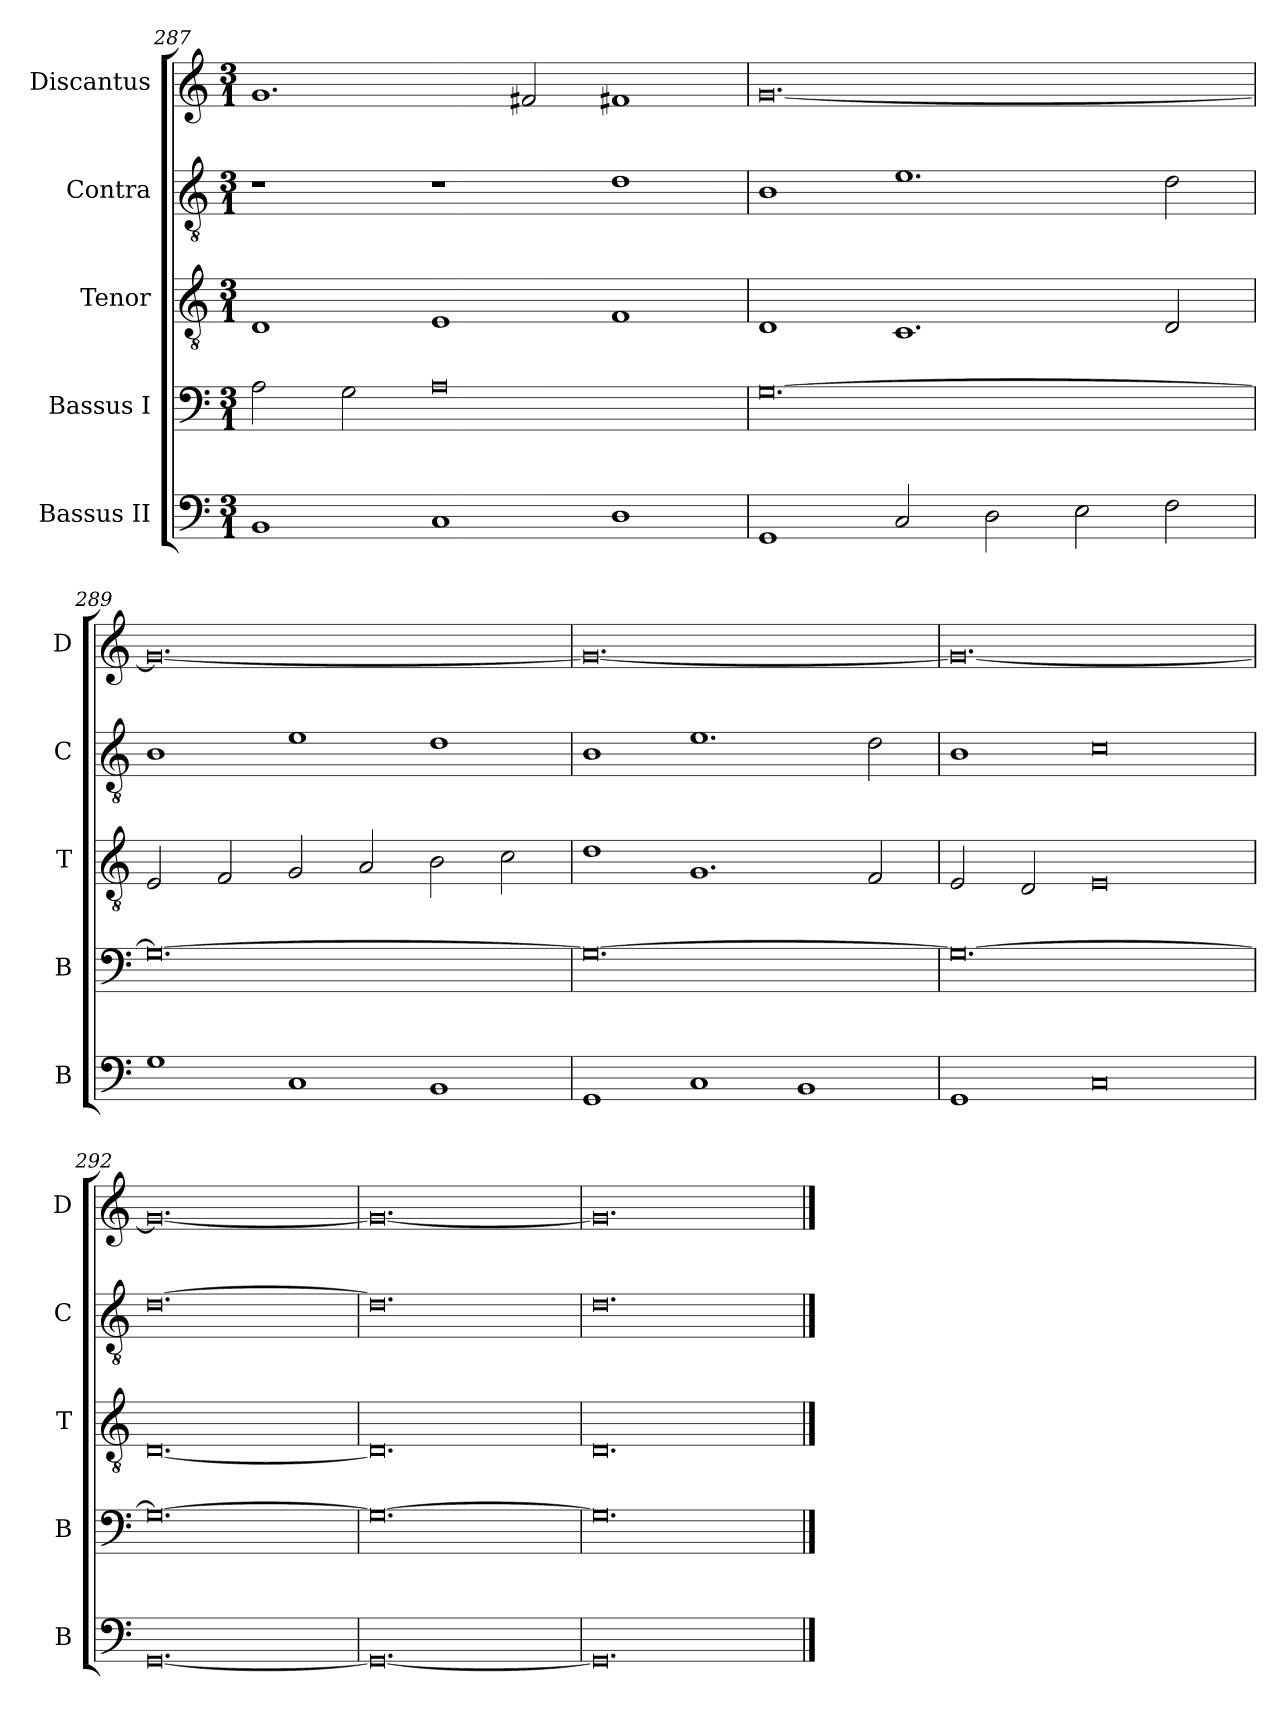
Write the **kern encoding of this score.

**kern	**kern	**kern	**kern	**kern
*part5	*part4	*part3	*part2	*part1
*staff5	*staff4	*staff3	*staff2	*staff1
*I"Bassus II	*I"Bassus I	*I"Tenor	*I"Contra	*I"Discantus
*I'B	*I'B	*I'T	*I'C	*I'D
*clefF4	*clefF4	*clefGv2	*clefGv2	*clefG2
*k[]	*k[]	*k[]	*k[]	*k[]
*M3/1	*M3/1	*M3/1	*M3/1	*M3/1
=287	=287	=287	=287	=287
1BB	2A\	1D	1r	1.g
.	2G\	.	.	.
1C	0A	1E	1r	.
.	.	.	.	2f#X/
1D	.	1F	1d	1f#X
=288	=288	=288	=288	=288
1GG	[0.G	1D	1B	[0.g
2C/	.	1.C	1.e	.
2D\	.	.	.	.
2E\	.	.	.	.
2F\	.	2D/	2d\	.
=289	=289	=289	=289	=289
1G	0.G_	2E/	1B	0.g_
.	.	2F/	.	.
1C	.	2G/	1e	.
.	.	2A/	.	.
1BB	.	2B\	1d	.
.	.	2c\	.	.
=290	=290	=290	=290	=290
1GG	0.G_	1d	1B	0.g_
1C	.	1.G	1.e	.
1BB	.	.	.	.
.	.	2F/	2d\	.
=291	=291	=291	=291	=291
1GG	0.G_	2E/	1B	0.g_
.	.	2D/	.	.
0C	.	0E	0c	.
=292	=292	=292	=292	=292
[0.GG	0.G_	[0.D	[0.d	0.g_
=293	=293	=293	=293	=293
0.GG_	0.G_	0.D]	0.d]	0.g_
=294	=294	=294	=294	=294
0.GG]	0.G]	0.D	0.d	0.g]
==	==	==	==	==
*-	*-	*-	*-	*-
